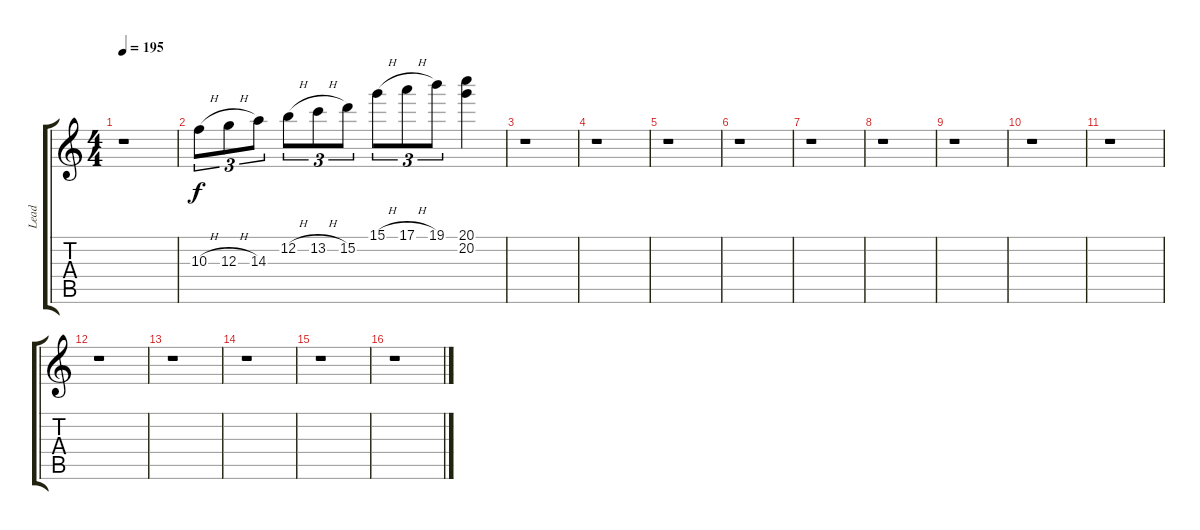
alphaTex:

\track ("Lead" "Lead") {instrument overdrivenguitar}
\staff {score tabs}
\tuning (E4 B3 G3 D3 A2 E2) {hide}
\ts (4 4)
\tempo 195
\clef g2
\ks c
r.1{dy f} |
10.3{h}.8{tu (3 2)} 12.3{h}.8{tu (3 2)} 14.3.8{tu (3 2)} 12.2{h}.8{tu (3 2)} 13.2{h}.8{tu (3 2)} 15.2.8{tu (3 2)} 15.1{h}.8{tu (3 2)} 17.1{h}.8{tu (3 2)} 19.1.8{tu (3 2)} (20.1 20.2).4 |
r.1 |
r.1 |
r.1 |
r.1 |
r.1 |
r.1 |
r.1 |
r.1 |
r.1 |
r.1 |
r.1 |
r.1 |
r.1 |
r.1
